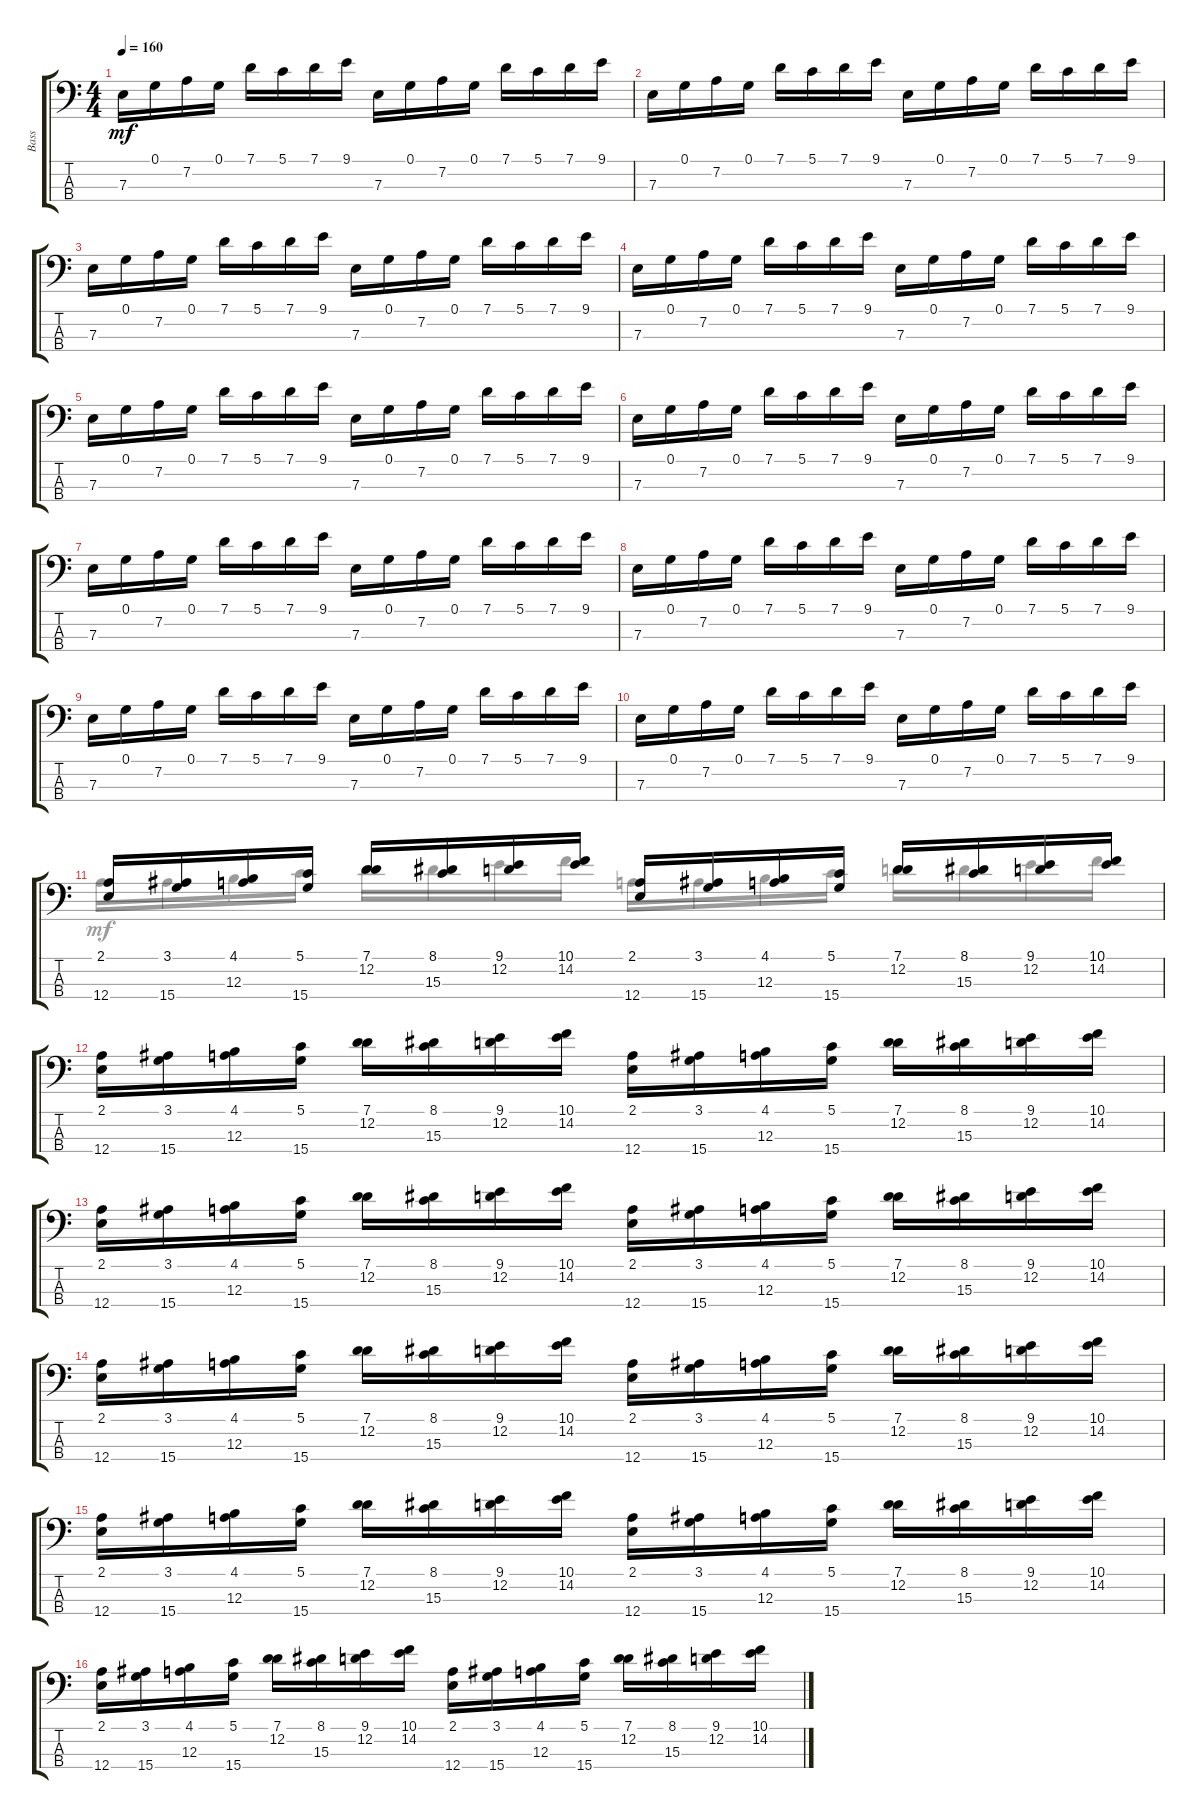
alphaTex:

\track ("Bass" "Bass") {instrument electricbassfinger}
\staff {score tabs}
\tuning (G2 D2 A1 E1) {hide}
\voice
\ts (4 4)
\tempo 160
\clef f4
\ks c
7.3.16{dy mf} 0.1.16 7.2.16 0.1.16 7.1.16 5.1.16 7.1.16 9.1.16 7.3.16 0.1.16 7.2.16 0.1.16 7.1.16 5.1.16 7.1.16 9.1.16 |
7.3.16 0.1.16 7.2.16 0.1.16 7.1.16 5.1.16 7.1.16 9.1.16 7.3.16 0.1.16 7.2.16 0.1.16 7.1.16 5.1.16 7.1.16 9.1.16 |
7.3.16 0.1.16 7.2.16 0.1.16 7.1.16 5.1.16 7.1.16 9.1.16 7.3.16 0.1.16 7.2.16 0.1.16 7.1.16 5.1.16 7.1.16 9.1.16 |
7.3.16 0.1.16 7.2.16 0.1.16 7.1.16 5.1.16 7.1.16 9.1.16 7.3.16 0.1.16 7.2.16 0.1.16 7.1.16 5.1.16 7.1.16 9.1.16 |
7.3.16 0.1.16 7.2.16 0.1.16 7.1.16 5.1.16 7.1.16 9.1.16 7.3.16 0.1.16 7.2.16 0.1.16 7.1.16 5.1.16 7.1.16 9.1.16 |
7.3.16 0.1.16 7.2.16 0.1.16 7.1.16 5.1.16 7.1.16 9.1.16 7.3.16 0.1.16 7.2.16 0.1.16 7.1.16 5.1.16 7.1.16 9.1.16 |
7.3.16 0.1.16 7.2.16 0.1.16 7.1.16 5.1.16 7.1.16 9.1.16 7.3.16 0.1.16 7.2.16 0.1.16 7.1.16 5.1.16 7.1.16 9.1.16 |
7.3.16 0.1.16 7.2.16 0.1.16 7.1.16 5.1.16 7.1.16 9.1.16 7.3.16 0.1.16 7.2.16 0.1.16 7.1.16 5.1.16 7.1.16 9.1.16 |
7.3.16 0.1.16 7.2.16 0.1.16 7.1.16 5.1.16 7.1.16 9.1.16 7.3.16 0.1.16 7.2.16 0.1.16 7.1.16 5.1.16 7.1.16 9.1.16 |
7.3.16 0.1.16 7.2.16 0.1.16 7.1.16 5.1.16 7.1.16 9.1.16 7.3.16 0.1.16 7.2.16 0.1.16 7.1.16 5.1.16 7.1.16 9.1.16 |
(2.1 12.4).16 (3.1 15.4).16 (4.1 12.3).16 (5.1 15.4).16 (7.1 12.2).16 (8.1 15.3).16 (9.1 12.2).16 (10.1 14.2).16 (2.1 12.4).16 (3.1 15.4).16 (4.1 12.3).16 (5.1 15.4).16 (7.1 12.2).16 (8.1 15.3).16 (9.1 12.2).16 (10.1 14.2).16 |
(2.1 12.4).16 (3.1 15.4).16 (4.1 12.3).16 (5.1 15.4).16 (7.1 12.2).16 (8.1 15.3).16 (9.1 12.2).16 (10.1 14.2).16 (2.1 12.4).16 (3.1 15.4).16 (4.1 12.3).16 (5.1 15.4).16 (7.1 12.2).16 (8.1 15.3).16 (9.1 12.2).16 (10.1 14.2).16 |
(2.1 12.4).16 (3.1 15.4).16 (4.1 12.3).16 (5.1 15.4).16 (7.1 12.2).16 (8.1 15.3).16 (9.1 12.2).16 (10.1 14.2).16 (2.1 12.4).16 (3.1 15.4).16 (4.1 12.3).16 (5.1 15.4).16 (7.1 12.2).16 (8.1 15.3).16 (9.1 12.2).16 (10.1 14.2).16 |
(2.1 12.4).16 (3.1 15.4).16 (4.1 12.3).16 (5.1 15.4).16 (7.1 12.2).16 (8.1 15.3).16 (9.1 12.2).16 (10.1 14.2).16 (2.1 12.4).16 (3.1 15.4).16 (4.1 12.3).16 (5.1 15.4).16 (7.1 12.2).16 (8.1 15.3).16 (9.1 12.2).16 (10.1 14.2).16 |
(2.1 12.4).16 (3.1 15.4).16 (4.1 12.3).16 (5.1 15.4).16 (7.1 12.2).16 (8.1 15.3).16 (9.1 12.2).16 (10.1 14.2).16 (2.1 12.4).16 (3.1 15.4).16 (4.1 12.3).16 (5.1 15.4).16 (7.1 12.2).16 (8.1 15.3).16 (9.1 12.2).16 (10.1 14.2).16 |
(2.1 12.4).16 (3.1 15.4).16 (4.1 12.3).16 (5.1 15.4).16 (7.1 12.2).16 (8.1 15.3).16 (9.1 12.2).16 (10.1 14.2).16 (2.1 12.4).16 (3.1 15.4).16 (4.1 12.3).16 (5.1 15.4).16 (7.1 12.2).16 (8.1 15.3).16 (9.1 12.2).16 (10.1 14.2).16
\voice
\clef f4
\ottava regular
\simile none
\ks c
|
|
|
|
|
|
|
|
|
|
2.1.16 3.1.16 4.1.16 5.1.16 7.1.16 8.1.16 9.1.16 10.1.16 2.1.16 3.1.16 4.1.16 5.1.16 7.1.16 8.1.16 9.1.16 10.1.16 |
|
|
|
|
